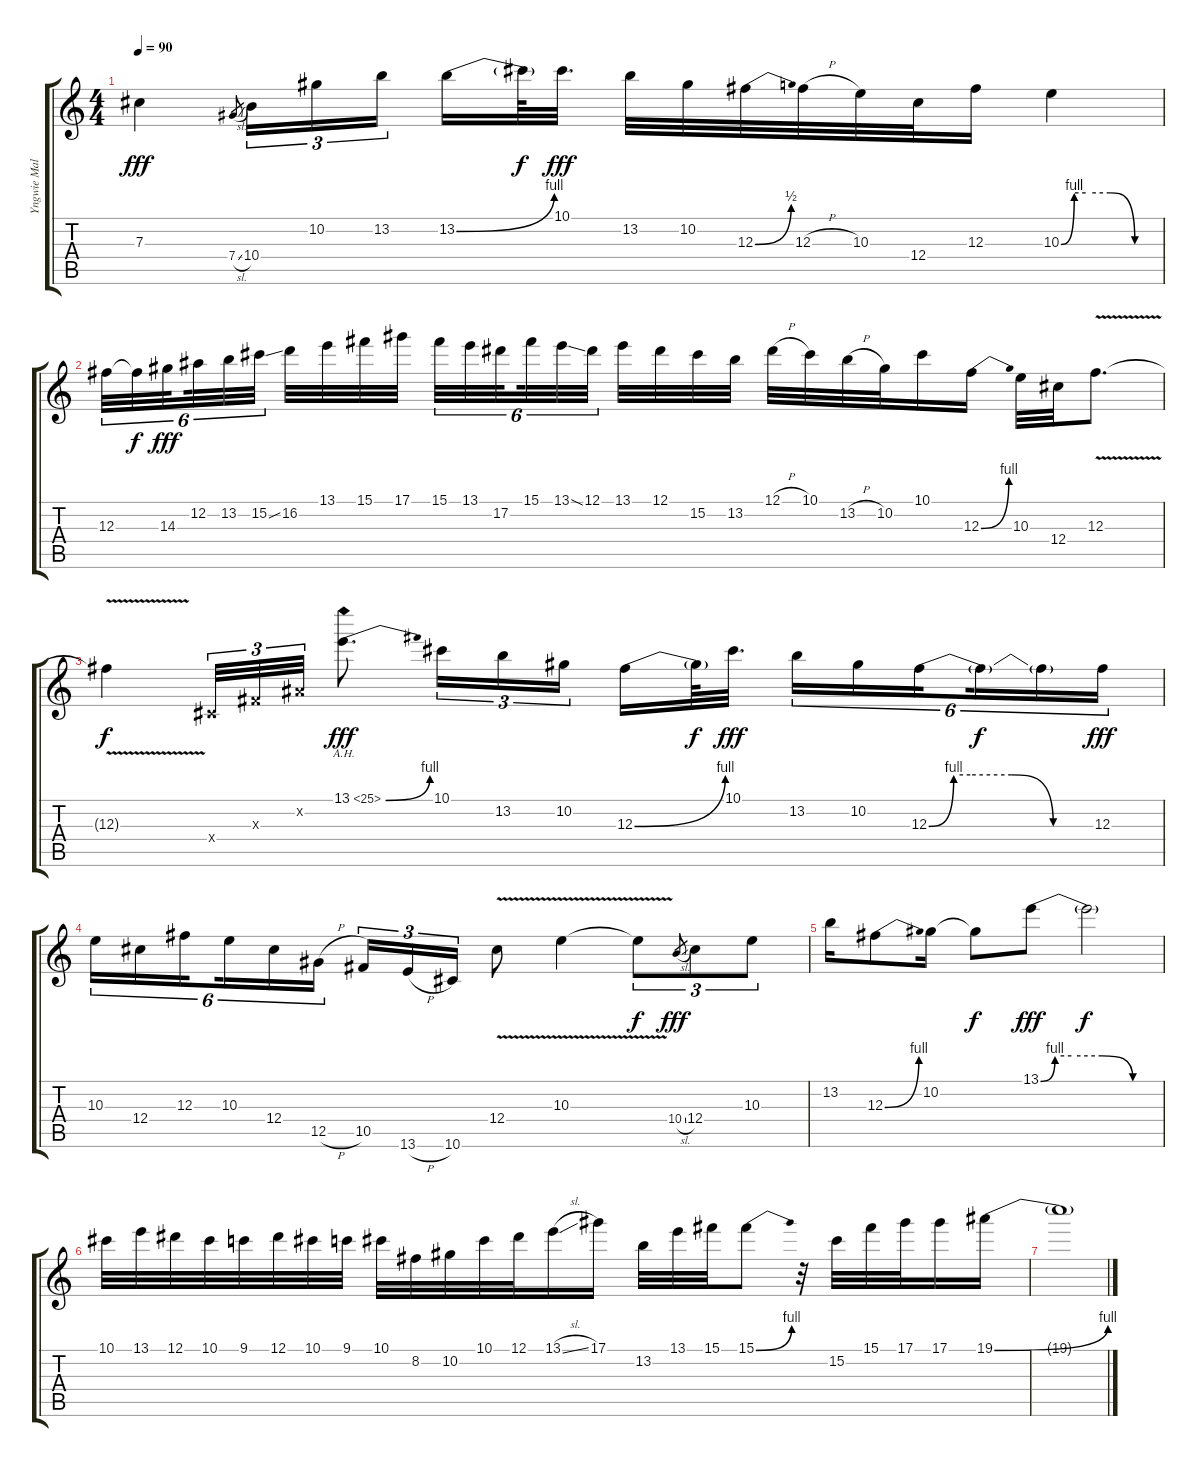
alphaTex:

\track ("Yngwie Malmsteen" "Yngwie Mal") {instrument overdrivenguitar}
\staff {score tabs}
\tuning (Eb4 Bb3 Gb3 Db3 Ab2 Eb2) {hide}
\ts (4 4)
\tempo 90
\clef g2
\ks c
7.3.4{dy fff} 7.4{sl}.8{gr} 10.4.16{tu (3 2)} 10.2.16{tu (3 2)} 13.2.16{tu (3 2) beam splitsecondary} 13.2{be (bend 0 0 60 4)}.16 13.2{t}.64{dy f} 10.1.32{d dy fff} 13.2.32 10.2.32 12.3{be (bend 0 0 60 2)}.32 12.3{h}.32 10.3.32 12.4.32 12.3.16 10.3{be (custom 0 0 8 4 15 4 30 4 45 0 60 0)}.4 |
12.3.32{tu (6 4)} 12.3{t}.32{tu (6 4) dy f} 14.3.32{tu (6 4) dy fff beam splitsecondary} 12.2.32{tu (6 4)} 13.2.32{tu (6 4)} 15.2{ss}.32{tu (6 4) beam splitsecondary} 16.2.32 13.1.32 15.1.32 17.1.32 15.1.32{tu (6 4)} 13.1.32{tu (6 4)} 17.2.32{tu (6 4) beam splitsecondary} 15.1.32{tu (6 4)} 13.1{ss}.32{tu (6 4)} 12.1.32{tu (6 4) beam splitsecondary} 13.1.32 12.1.32 15.2.32 13.2.32 12.1{h}.32 10.1.32 13.2{h}.32 10.2.32 10.1.16 12.3{be (bend 0 0 60 4)}.16 10.3.32 12.4.32 12.3{v}.8{d} |
12.3{t}.4{dy f} 0.4{x}.32{tu (3 2)} 0.3{x}.32{tu (3 2)} 0.2{x}.32{tu (3 2)} 13.1{be (bend 0 0 60 4) ah 12}.8{d dy fff} 10.1.16{tu (3 2)} 13.2.16{tu (3 2)} 10.2.16{tu (3 2) beam splitsecondary} 12.3{be (bend 0 0 60 4)}.16 12.3{t}.64{dy f} 10.1.32{d dy fff} 13.2.16{tu (6 4)} 10.2.16{tu (6 4)} 12.3{be (custom 0 0 9 4 15 4 30 4 45 0 60 0)}.16{tu (6 4) beam splitsecondary} 12.3{t}.16{tu (6 4) dy f} 12.3{t}.16{tu (6 4)} 12.3.16{tu (6 4) dy fff} |
10.3.16{tu (6 4)} 12.4.16{tu (6 4)} 12.3.16{tu (6 4) beam splitsecondary} 10.3.16{tu (6 4)} 12.4.16{tu (6 4)} 12.5{h}.16{tu (6 4)} 10.5.16{tu (3 2)} 13.6{h}.16{tu (3 2)} 10.6.16{tu (3 2)} 12.4{v}.8 10.3{v}.4 10.3{t}.8{tu (3 2) dy f} 10.4{sl}.8{gr dy fff} 12.4.8{tu (3 2)} 10.3.8{tu (3 2)} |
13.2.16 12.3{be (bend 0 0 60 4)}.8 10.2.16 10.2{t}.8{dy f} 13.1{be (custom 0 0 7 4 15 4 30 4 45 0 60 0)}.8{dy fff} 13.1{t}.2{dy f} |
10.1.32 13.1.32 12.1.32 10.1.32 9.1.32 12.1.32 10.1.32 9.1.32 10.1.32 8.2.32 10.2.32 10.1.32 12.1.32 13.1{sl}.16 17.1.16 13.2.32 13.1.32 15.1.32 15.1{be (bend 0 0 60 4)}.8 r.32 15.2.32 15.1.32 17.1.32 17.1.16 19.1{be (bend 0 0 60 4)}.16 |
19.1{t}.1
